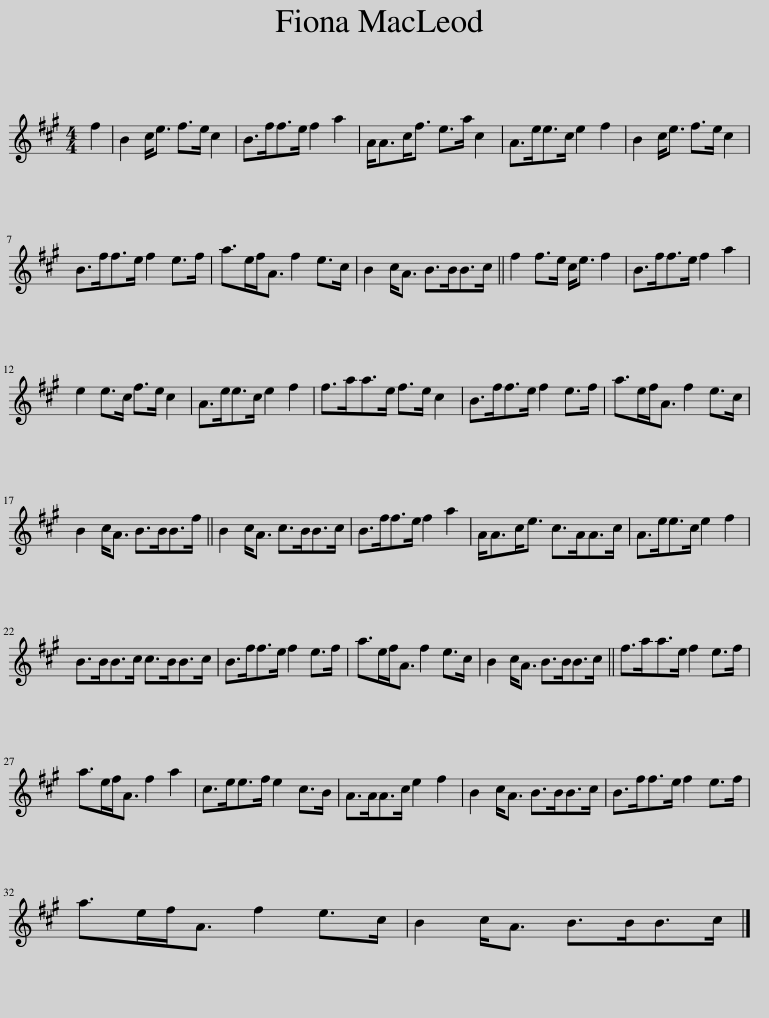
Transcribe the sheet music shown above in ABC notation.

X:1
L:1/8
M:4/4
I:linebreak $
K:A
V:1 treble
V:1
 f2 | B2 c<e f>e c2 | B>ff>e f2 a2 | A<Ac<f e>a c2 | A>ee>c e2 f2 | %5
 B2 c<e f>e c2 |$ B>ff>e f2 e>f | a>ef<A f2 e>c | B2 c<A B>BB>c || f2 f>e c<e f2 | %10
 B>ff>e f2 a2 |$ e2 e>c f>e c2 | A>ee>c e2 f2 | f>aa>e f>e c2 | B>ff>e f2 e>f | %15
 a>ef<A f2 e>c |$ B2 c<A B>BB>f || B2 c<A c>BB>c | B>ff>e f2 a2 | A<Ac<e c>AA>c | %20
 A>ee>c e2 f2 |$ B>BB>c c>BB>c | B>ff>e f2 e>f | a>ef<A f2 e>c | B2 c<A B>BB>c || %25
 f>aa>e f2 e>f |$ a>ef<A f2 a2 | c>ee>f e2 c>B | A>AA>c e2 f2 | B2 c<A B>BB>c | %30
 B>ff>e f2 e>f |$ a>ef<A f2 e>c | B2 c<A B>BB>c |] %33
